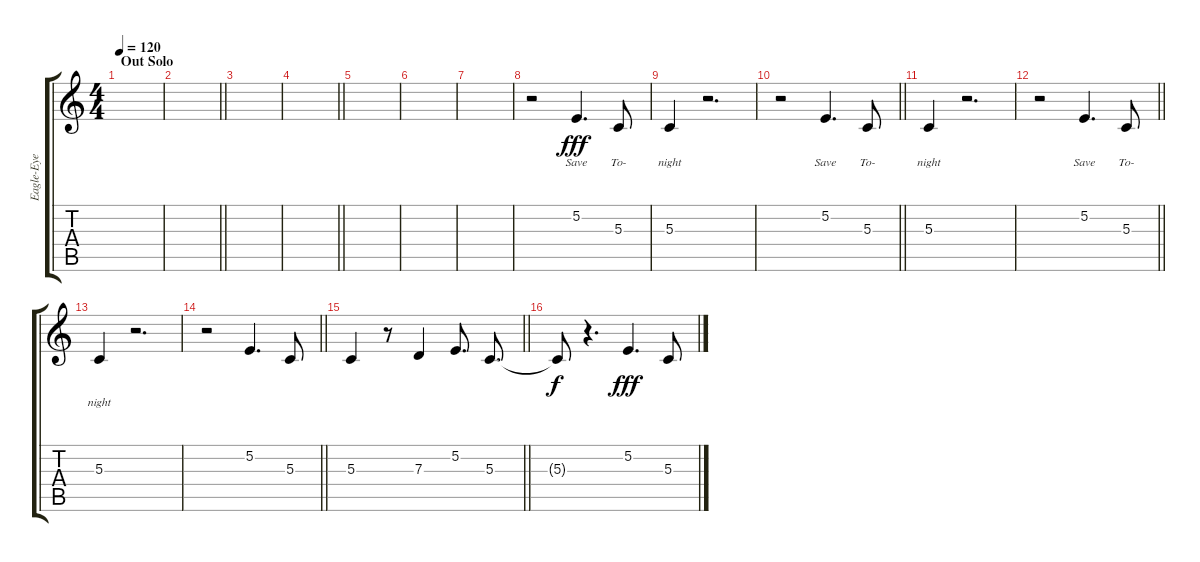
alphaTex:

\track ("Eagle-Eye Cherry Vocals" "Eagle-Eye ") {instrument altosax}
\staff {score tabs}
\tuning (E4 B3 G3 D3 A2 E2) {hide}
\ts (4 4)
\section ("" "Out Solo")
\tempo 120
\clef g2
\ks c
|
\barLineRight lightlight
|
|
\barLineRight lightlight
|
|
|
|
r.2 5.2.4{d lyrics (0 "Save") lyrics (1 "") lyrics (2 "") lyrics (3 "") lyrics (4 "") dy fff} 5.3.8{lyrics (0 "To-") lyrics (1 "") lyrics (2 "") lyrics (3 "") lyrics (4 "")} |
5.3.4{lyrics (0 "night") lyrics (1 "") lyrics (2 "") lyrics (3 "") lyrics (4 "")} r.2{d} |
\barLineRight lightlight
r.2 5.2.4{d lyrics (0 "Save") lyrics (1 "") lyrics (2 "") lyrics (3 "") lyrics (4 "")} 5.3.8{lyrics (0 "To-") lyrics (1 "") lyrics (2 "") lyrics (3 "") lyrics (4 "")} |
5.3.4{lyrics (0 "night") lyrics (1 "") lyrics (2 "") lyrics (3 "") lyrics (4 "")} r.2{d} |
\barLineRight lightlight
r.2 5.2.4{d lyrics (0 "Save") lyrics (1 "") lyrics (2 "") lyrics (3 "") lyrics (4 "")} 5.3.8{lyrics (0 "To-") lyrics (1 "") lyrics (2 "") lyrics (3 "") lyrics (4 "")} |
5.3.4{lyrics (0 "night") lyrics (1 "") lyrics (2 "") lyrics (3 "") lyrics (4 "")} r.2{d} |
\barLineRight lightlight
r.2 5.2.4{d} 5.3.8 |
\barLineRight lightlight
5.3.4 r.8 7.3.4 5.2.8{d} 5.3.8{d} |
5.3{t}.8{dy f} r.4{d} 5.2.4{d dy fff} 5.3.8
